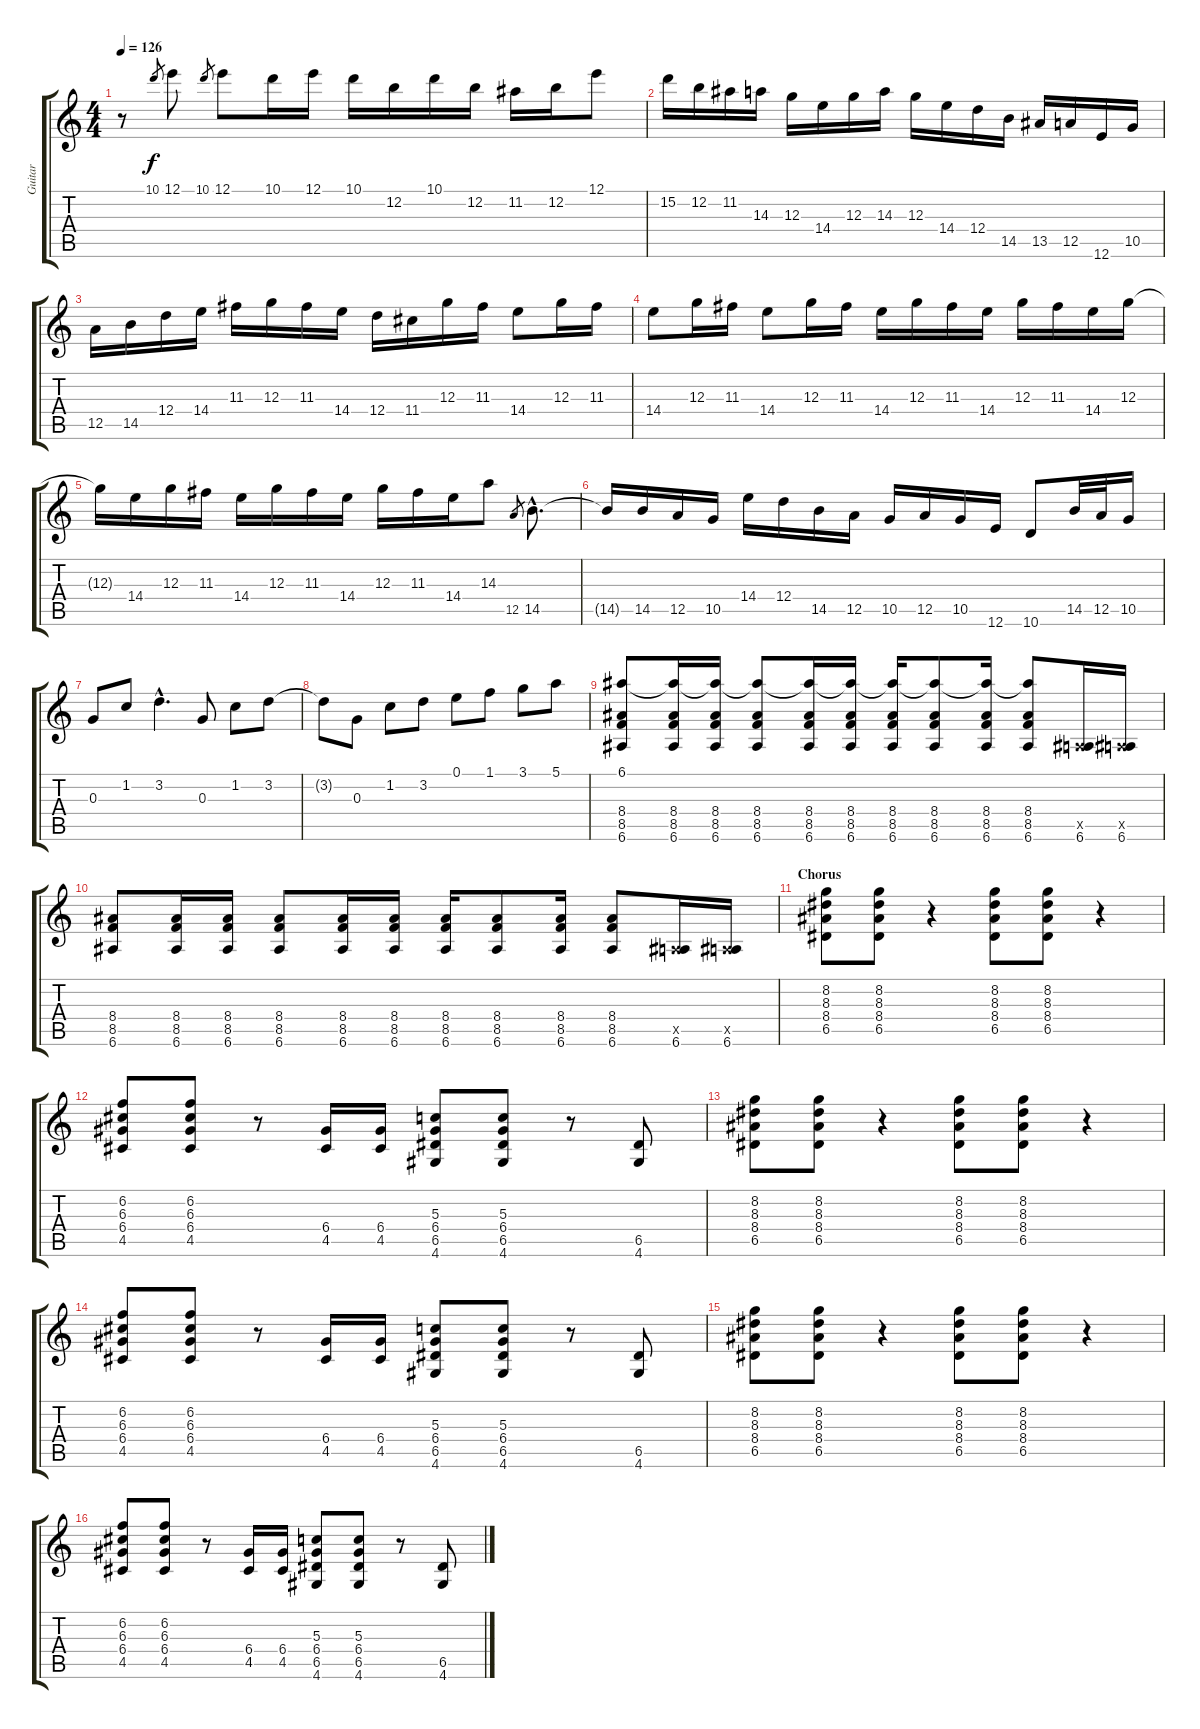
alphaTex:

\track ("Guitar" "Guitar") {instrument electricguitarjazz}
\staff {score tabs}
\tuning (E4 B3 G3 D3 A2 E2) {hide}
\ts (4 4)
\tempo 126
\clef g2
\ks c
r.8{dy f} 10.1.8{gr} 12.1.8 10.1.8{gr} 12.1.8 10.1.16 12.1.16 10.1.16 12.2.16 10.1.16 12.2.16 11.2.16 12.2.16 12.1.8 |
15.2.16 12.2.16 11.2.16 14.3.16 12.3.16 14.4.16 12.3.16 14.3.16 12.3.16 14.4.16 12.4.16 14.5.16 13.5.16 12.5.16 12.6.16 10.5.16 |
12.5.16 14.5.16 12.4.16 14.4.16 11.3.16 12.3.16 11.3.16 14.4.16 12.4.16 11.4.16 12.3.16 11.3.16 14.4.8 12.3.16 11.3.16 |
14.4.8 12.3.16 11.3.16 14.4.8 12.3.16 11.3.16 14.4.16 12.3.16 11.3.16 14.4.16 12.3.16 11.3.16 14.4.16 12.3.16 |
12.3{t}.16 14.4.16 12.3.16 11.3.16 14.4.16 12.3.16 11.3.16 14.4.16 12.3.16 11.3.16 14.4.16 14.3.8 12.5.8{gr} 14.5{hac}.8{d} |
14.5{t}.16 14.5.16 12.5.16 10.5.16 14.4.16 12.4.16 14.5.16 12.5.16 10.5.16 12.5.16 10.5.16 12.6.16 10.6.8 14.5.32 12.5.32 10.5.16 |
0.3.8{volume 10} 1.2.8 3.2{hac}.4{d} 0.3.8 1.2.8 3.2.8 |
3.2{t}.8 0.3.8 1.2.8 3.2.8 0.1.8 1.1.8 3.1.8 5.1.8 |
(6.1 8.4 8.5 6.6).8 (6.1{t} 8.4 8.5 6.6).16 (6.1{t} 8.4 8.5 6.6).16 (6.1{t} 8.4 8.5 6.6).8 (6.1{t} 8.4 8.5 6.6).16 (6.1{t} 8.4 8.5 6.6).16 (6.1{t} 8.4 8.5 6.6).16 (6.1{t} 8.4 8.5 6.6).8 (6.1{t} 8.4 8.5 6.6).16 (6.1{t} 8.4 8.5 6.6).8 (0.5{x} 6.6).16 (0.5{x} 6.6).16 |
(8.4 8.5 6.6).8 (8.4 8.5 6.6).16 (8.4 8.5 6.6).16 (8.4 8.5 6.6).8 (8.4 8.5 6.6).16 (8.4 8.5 6.6).16 (8.4 8.5 6.6).16 (8.4 8.5 6.6).8 (8.4 8.5 6.6).16 (8.4 8.5 6.6).8 (0.5{x} 6.6).16 (0.5{x} 6.6).16 |
\section ("" "Chorus")
(8.2 8.3 8.4 6.5).8 (8.2 8.3 8.4 6.5).8 r.4 (8.2 8.3 8.4 6.5).8 (8.2 8.3 8.4 6.5).8 r.4 |
(6.2 6.3 6.4 4.5).8 (6.2 6.3 6.4 4.5).8 r.8 (6.4 4.5).16 (6.4 4.5).16 (5.3 6.4 6.5 4.6).8 (5.3 6.4 6.5 4.6).8 r.8 (6.5 4.6).8 |
(8.2 8.3 8.4 6.5).8 (8.2 8.3 8.4 6.5).8 r.4 (8.2 8.3 8.4 6.5).8 (8.2 8.3 8.4 6.5).8 r.4 |
(6.2 6.3 6.4 4.5).8 (6.2 6.3 6.4 4.5).8 r.8 (6.4 4.5).16 (6.4 4.5).16 (5.3 6.4 6.5 4.6).8 (5.3 6.4 6.5 4.6).8 r.8 (6.5 4.6).8 |
(8.2 8.3 8.4 6.5).8 (8.2 8.3 8.4 6.5).8 r.4 (8.2 8.3 8.4 6.5).8 (8.2 8.3 8.4 6.5).8 r.4 |
(6.2 6.3 6.4 4.5).8 (6.2 6.3 6.4 4.5).8 r.8 (6.4 4.5).16 (6.4 4.5).16 (5.3 6.4 6.5 4.6).8 (5.3 6.4 6.5 4.6).8 r.8 (6.5 4.6).8
